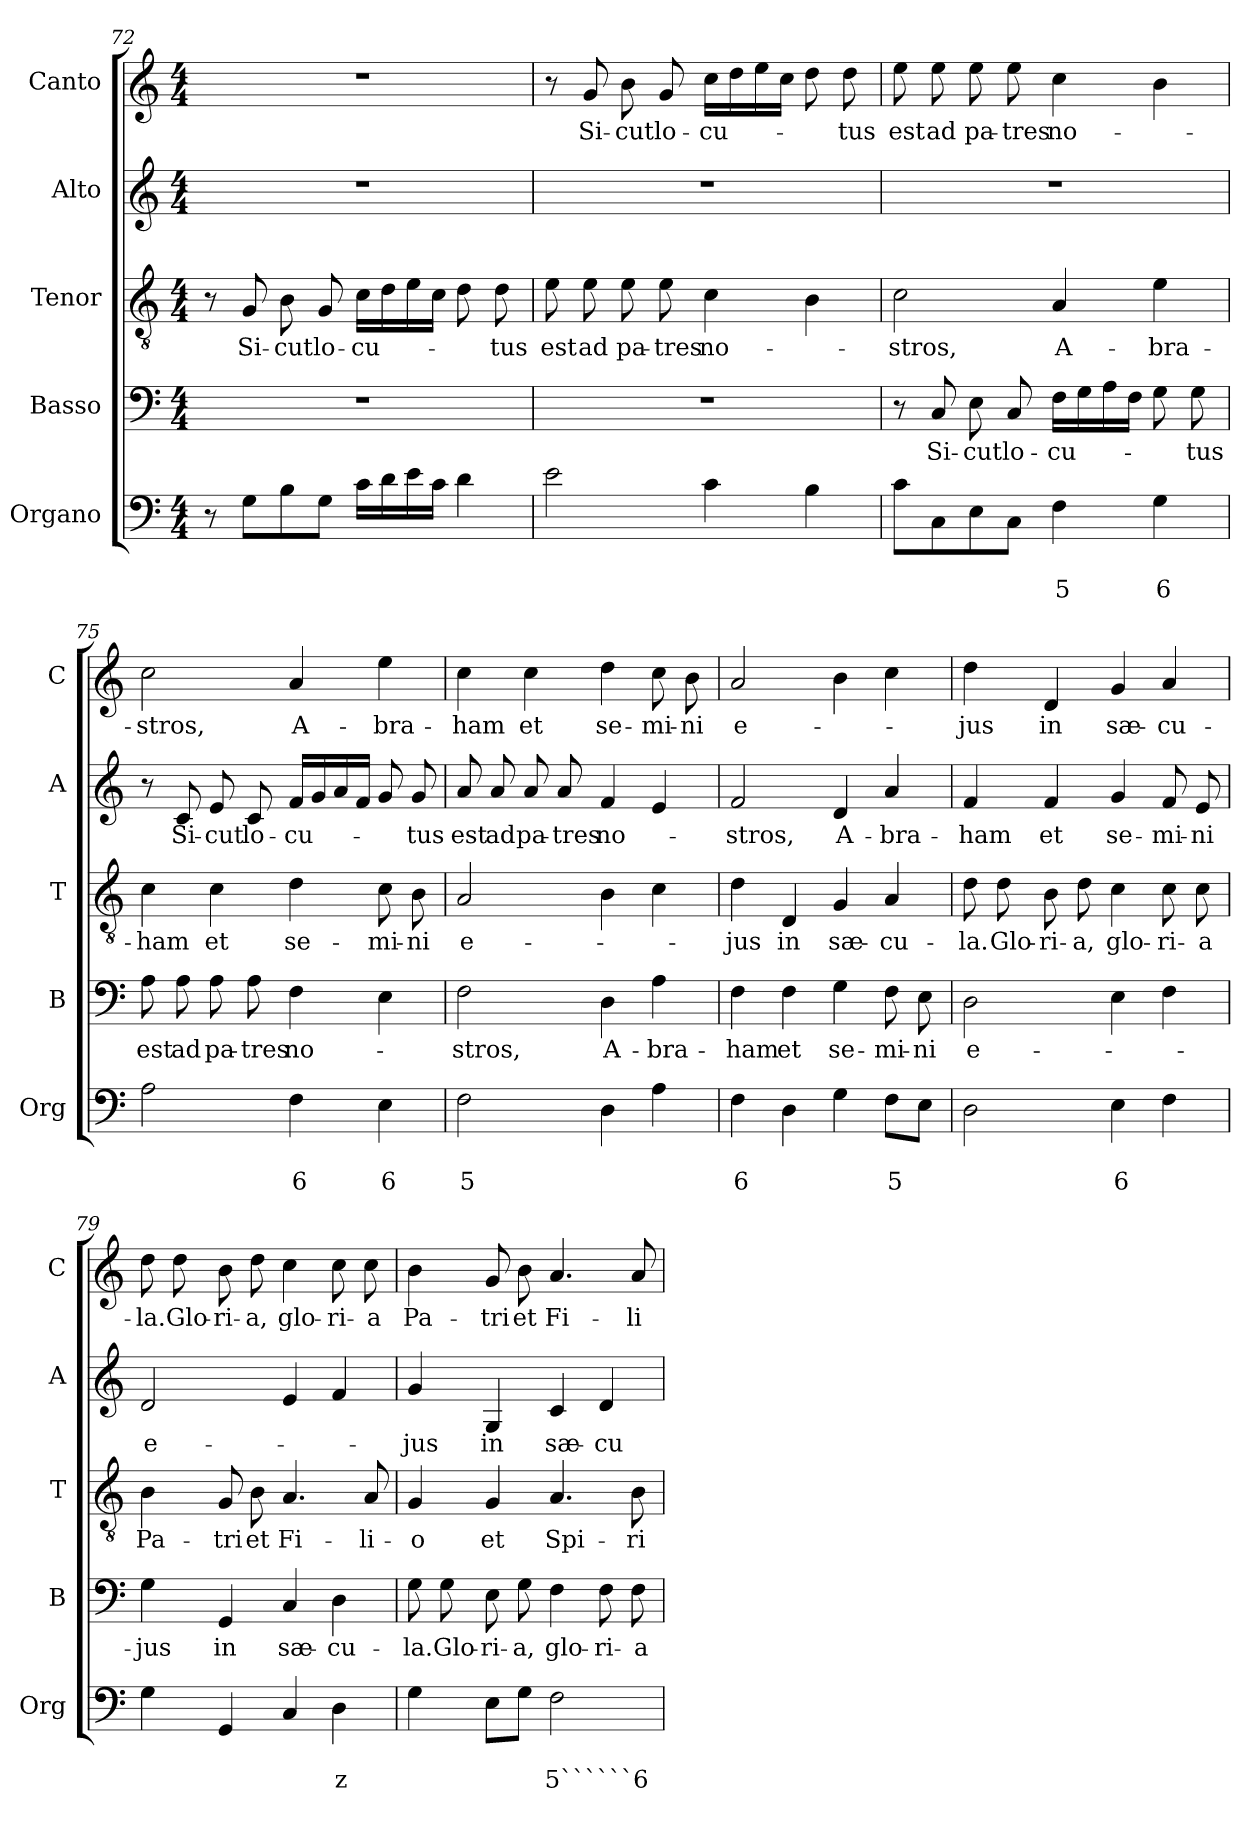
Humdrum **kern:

**kern	**text	**text	**kern	**text	**kern	**text	**kern	**text	**kern	**text
*part5	*part5	*part5	*part4	*part4	*part3	*part3	*part2	*part2	*part1	*part1
*staff5	*staff5	*staff5	*staff4	*staff4	*staff3	*staff3	*staff2	*staff2	*staff1	*staff1
*I"Organo	*	*	*I"Basso	*	*I"Tenor	*	*I"Alto	*	*I"Canto	*
*I'Org	*	*	*I'B	*	*I'T	*	*I'A	*	*I'C	*
!!LO:PB:g=z
*clefF4	*	*	*clefF4	*	*clefGv2	*	*clefG2	*	*clefG2	*
*k[]	*	*	*k[]	*	*k[]	*	*k[]	*	*k[]	*
*C:	*	*	*C:	*	*C:	*	*C:	*	*C:	*
*M4/4	*	*	*M4/4	*	*M4/4	*	*M4/4	*	*M4/4	*
=72	=72	=72	=72	=72	=72	=72	=72	=72	=72	=72
8r	.	.	1r	.	8r	.	1r	.	1r	.
!	!	!	!	!	!	!LO:LY:b	!	!	!	!
8G\L	.	.	.	.	8G/	Si-	.	.	.	.
!	!	!	!	!	!	!LO:LY:b	!	!	!	!
8B\	.	.	.	.	8B\	-cut	.	.	.	.
!	!	!	!	!	!	!LO:LY:b	!	!	!	!
8G\J	.	.	.	.	8G/	lo-	.	.	.	.
!	!	!	!	!	!	!LO:LY:b	!	!	!	!
16c\LL	.	.	.	.	16c\LL	-cu-	.	.	.	.
16d\	.	.	.	.	16d\	.	.	.	.	.
16e\	.	.	.	.	16e\	.	.	.	.	.
16c\JJ	.	.	.	.	16c\JJ	.	.	.	.	.
4d\	.	.	.	.	8d\	.	.	.	.	.
!	!	!	!	!	!	!LO:LY:b	!	!	!	!
.	.	.	.	.	8d\	-tus	.	.	.	.
=73	=73	=73	=73	=73	=73	=73	=73	=73	=73	=73
!	!	!	!	!	!	!LO:LY:b	!	!	!	!
2e\	.	.	1r	.	8e\	est	1r	.	8r	.
!	!	!	!	!	!	!LO:LY:b	!	!	!	!LO:LY:b
.	.	.	.	.	8e\	ad	.	.	8g/	Si-
!	!	!	!	!	!	!LO:LY:b	!	!	!	!LO:LY:b
.	.	.	.	.	8e\	pa-	.	.	8b\	-cut
!	!	!	!	!	!	!LO:LY:b	!	!	!	!LO:LY:b
.	.	.	.	.	8e\	-tres	.	.	8g/	lo-
!	!	!	!	!	!	!LO:LY:b	!	!	!	!LO:LY:b
4c\	.	.	.	.	4c\	no-	.	.	16cc\LL	-cu-
.	.	.	.	.	.	.	.	.	16dd\	.
.	.	.	.	.	.	.	.	.	16ee\	.
.	.	.	.	.	.	.	.	.	16cc\JJ	.
4B\	.	.	.	.	4B\	.	.	.	8dd\	.
!	!	!	!	!	!	!	!	!	!	!LO:LY:b
.	.	.	.	.	.	.	.	.	8dd\	-tus
=74	=74	=74	=74	=74	=74	=74	=74	=74	=74	=74
!	!	!	!	!	!	!LO:LY:b	!	!	!	!LO:LY:b
8c\L	.	.	8r	.	2c\	-stros,	1r	.	8ee\	est
!	!	!	!	!LO:LY:b	!	!	!	!	!	!LO:LY:b
8C\	.	.	8C/	Si-	.	.	.	.	8ee\	ad
!	!	!	!	!LO:LY:b	!	!	!	!	!	!LO:LY:b
8E\	.	.	8E\	-cut	.	.	.	.	8ee\	pa-
!	!	!	!	!LO:LY:b	!	!	!	!	!	!LO:LY:b
8C\J	.	.	8C/	lo-	.	.	.	.	8ee\	-tres
!	!	!LO:LY:b	!	!LO:LY:b	!	!LO:LY:b	!	!	!	!LO:LY:b
4F\	.	5	16F\LL	-cu-	4A/	A-	.	.	4cc\	no-
.	.	.	16G\	.	.	.	.	.	.	.
.	.	.	16A\	.	.	.	.	.	.	.
.	.	.	16F\JJ	.	.	.	.	.	.	.
!	!	!LO:LY:b	!	!	!	!LO:LY:b	!	!	!	!
4G\	.	6	8G\	.	4e\	-bra-	.	.	4b\	.
!	!	!	!	!LO:LY:b	!	!	!	!	!	!
.	.	.	8G\	-tus	.	.	.	.	.	.
=75	=75	=75	=75	=75	=75	=75	=75	=75	=75	=75
!	!	!	!	!LO:LY:b	!	!LO:LY:b	!	!	!	!LO:LY:b
2A\	.	.	8A\	est	4c\	-ham	8r	.	2cc\	-stros,
!	!	!	!	!LO:LY:b	!	!	!	!LO:LY:b	!	!
.	.	.	8A\	ad	.	.	8c/	Si-	.	.
!	!	!	!	!LO:LY:b	!	!LO:LY:b	!	!LO:LY:b	!	!
.	.	.	8A\	pa-	4c\	et	8e/	-cut	.	.
!	!	!	!	!LO:LY:b	!	!	!	!LO:LY:b	!	!
.	.	.	8A\	-tres	.	.	8c/	lo-	.	.
!	!	!LO:LY:b	!	!LO:LY:b	!	!LO:LY:b	!	!LO:LY:b	!	!LO:LY:b
4F\	.	6	4F\	no-	4d\	se-	16f/LL	-cu-	4a/	A-
.	.	.	.	.	.	.	16g/	.	.	.
.	.	.	.	.	.	.	16a/	.	.	.
.	.	.	.	.	.	.	16f/JJ	.	.	.
!	!	!LO:LY:b	!	!	!	!LO:LY:b	!	!	!	!LO:LY:b
4E\	.	6	4E\	.	8c\	-mi-	8g/	.	4ee\	-bra-
!	!	!	!	!	!	!LO:LY:b	!	!LO:LY:b	!	!
.	.	.	.	.	8B\	-ni	8g/	-tus	.	.
!!LO:LB:g=z
=76	=76	=76	=76	=76	=76	=76	=76	=76	=76	=76
!	!	!LO:LY:b	!	!LO:LY:b	!	!LO:LY:b	!	!LO:LY:b	!	!LO:LY:b
2F\	.	5	2F\	-stros,	2A/	e-	8a/	est	4cc\	-ham
!	!	!	!	!	!	!	!	!LO:LY:b	!	!
.	.	.	.	.	.	.	8a/	ad	.	.
!	!	!	!	!	!	!	!	!LO:LY:b	!	!LO:LY:b
.	.	.	.	.	.	.	8a/	pa-	4cc\	et
!	!	!	!	!	!	!	!	!LO:LY:b	!	!
.	.	.	.	.	.	.	8a/	-tres	.	.
!	!	!	!	!LO:LY:b	!	!	!	!LO:LY:b	!	!LO:LY:b
4D\	.	.	4D\	A-	4B\	.	4f/	no-	4dd\	se-
!	!	!	!	!LO:LY:b	!	!	!	!	!	!LO:LY:b
4A\	.	.	4A\	-bra-	4c\	.	4e/	.	8cc\	-mi-
!	!	!	!	!	!	!	!	!	!	!LO:LY:b
.	.	.	.	.	.	.	.	.	8b\	-ni
=77	=77	=77	=77	=77	=77	=77	=77	=77	=77	=77
!	!	!LO:LY:b	!	!LO:LY:b	!	!LO:LY:b	!	!LO:LY:b	!	!LO:LY:b
4F\	.	6	4F\	-ham	4d\	-jus	2f/	-stros,	2a/	e-
!	!	!	!	!LO:LY:b	!	!LO:LY:b	!	!	!	!
4D\	.	.	4F\	et	4D/	in	.	.	.	.
!	!	!	!	!LO:LY:b	!	!LO:LY:b	!	!LO:LY:b	!	!
4G\	.	.	4G\	se-	4G/	sæ-	4d/	A-	4b\	.
!	!	!LO:LY:b	!	!LO:LY:b	!	!LO:LY:b	!	!LO:LY:b	!	!
8F\L	.	5	8F\	-mi-	4A/	-cu-	4a/	-bra-	4cc\	.
!	!	!	!	!LO:LY:b	!	!	!	!	!	!
8E\J	.	.	8E\	-ni	.	.	.	.	.	.
=78	=78	=78	=78	=78	=78	=78	=78	=78	=78	=78
!	!	!	!	!LO:LY:b	!	!LO:LY:b	!	!LO:LY:b	!	!LO:LY:b
2D\	.	.	2D\	e-	8d\	-la.	4f/	-ham	4dd\	-jus
!	!	!	!	!	!	!LO:LY:b	!	!	!	!
.	.	.	.	.	8d\	Glo-	.	.	.	.
!	!	!	!	!	!	!LO:LY:b	!	!LO:LY:b	!	!LO:LY:b
.	.	.	.	.	8B\	-ri-	4f/	et	4d/	in
!	!	!	!	!	!	!LO:LY:b	!	!	!	!
.	.	.	.	.	8d\	-a,	.	.	.	.
!	!	!LO:LY:b	!	!	!	!LO:LY:b	!	!LO:LY:b	!	!LO:LY:b
4E\	.	6	4E\	.	4c\	glo-	4g/	se-	4g/	sæ-
!	!	!	!	!	!	!LO:LY:b	!	!LO:LY:b	!	!LO:LY:b
4F\	.	.	4F\	.	8c\	-ri-	8f/	-mi-	4a/	-cu-
!	!	!	!	!	!	!LO:LY:b	!	!LO:LY:b	!	!
.	.	.	.	.	8c\	-a	8e/	-ni	.	.
=79	=79	=79	=79	=79	=79	=79	=79	=79	=79	=79
!	!	!	!	!LO:LY:b	!	!LO:LY:b	!	!LO:LY:b	!	!LO:LY:b
4G\	.	.	4G\	-jus	4B\	Pa-	2d/	e-	8dd\	-la.
!	!	!	!	!	!	!	!	!	!	!LO:LY:b
.	.	.	.	.	.	.	.	.	8dd\	Glo-
!	!	!	!	!LO:LY:b	!	!LO:LY:b	!	!	!	!LO:LY:b
4GG/	.	.	4GG/	in	8G/	-tri	.	.	8b\	-ri-
!	!	!	!	!	!	!LO:LY:b	!	!	!	!LO:LY:b
.	.	.	.	.	8B\	et	.	.	8dd\	-a,
!	!	!	!	!LO:LY:b	!	!LO:LY:b	!	!	!	!LO:LY:b
4C/	.	.	4C/	sæ-	4.A/	Fi-	4e/	.	4cc\	glo-
!	!	!LO:LY:b	!	!LO:LY:b	!	!	!	!	!	!LO:LY:b
4D\	.	z	4D\	-cu-	.	.	4f/	.	8cc\	-ri-
!	!	!	!	!	!	!LO:LY:b	!	!	!	!LO:LY:b
.	.	.	.	.	8A/	-li-	.	.	8cc\	-a
!!LO:PB:g=z
=80	=80	=80	=80	=80	=80	=80	=80	=80	=80	=80
!	!	!	!	!LO:LY:b	!	!LO:LY:b	!	!LO:LY:b	!	!LO:LY:b
4G\	.	.	8G\	-la.	4G/	-o	4g/	-jus	4b\	Pa-
!	!	!	!	!LO:LY:b	!	!	!	!	!	!
.	.	.	8G\	Glo-	.	.	.	.	.	.
!	!	!	!	!LO:LY:b	!	!LO:LY:b	!	!LO:LY:b	!	!LO:LY:b
8E\L	.	.	8E\	-ri-	4G/	et	4G/	in	8g/	-tri
!	!	!	!	!LO:LY:b	!	!	!	!	!	!LO:LY:b
8G\J	.	.	8G\	-a,	.	.	.	.	8b\	et
!	!	!LO:LY:b	!	!LO:LY:b	!	!LO:LY:b	!	!LO:LY:b	!	!LO:LY:b
2F\	.	5``````6	4F\	glo-	4.A/	Spi-	4c/	sæ-	4.a/	Fi-
!	!	!	!	!LO:LY:b	!	!	!	!LO:LY:b	!	!
.	.	.	8F\	-ri-	.	.	4d/	-cu-	.	.
!	!	!	!	!LO:LY:b	!	!LO:LY:b	!	!	!	!LO:LY:b
.	.	.	8F\	-a	8B\	-ri-	.	.	8a/	-li-
=	=	=	=	=	=	=	=	=	=	=
*-	*-	*-	*-	*-	*-	*-	*-	*-	*-	*-
